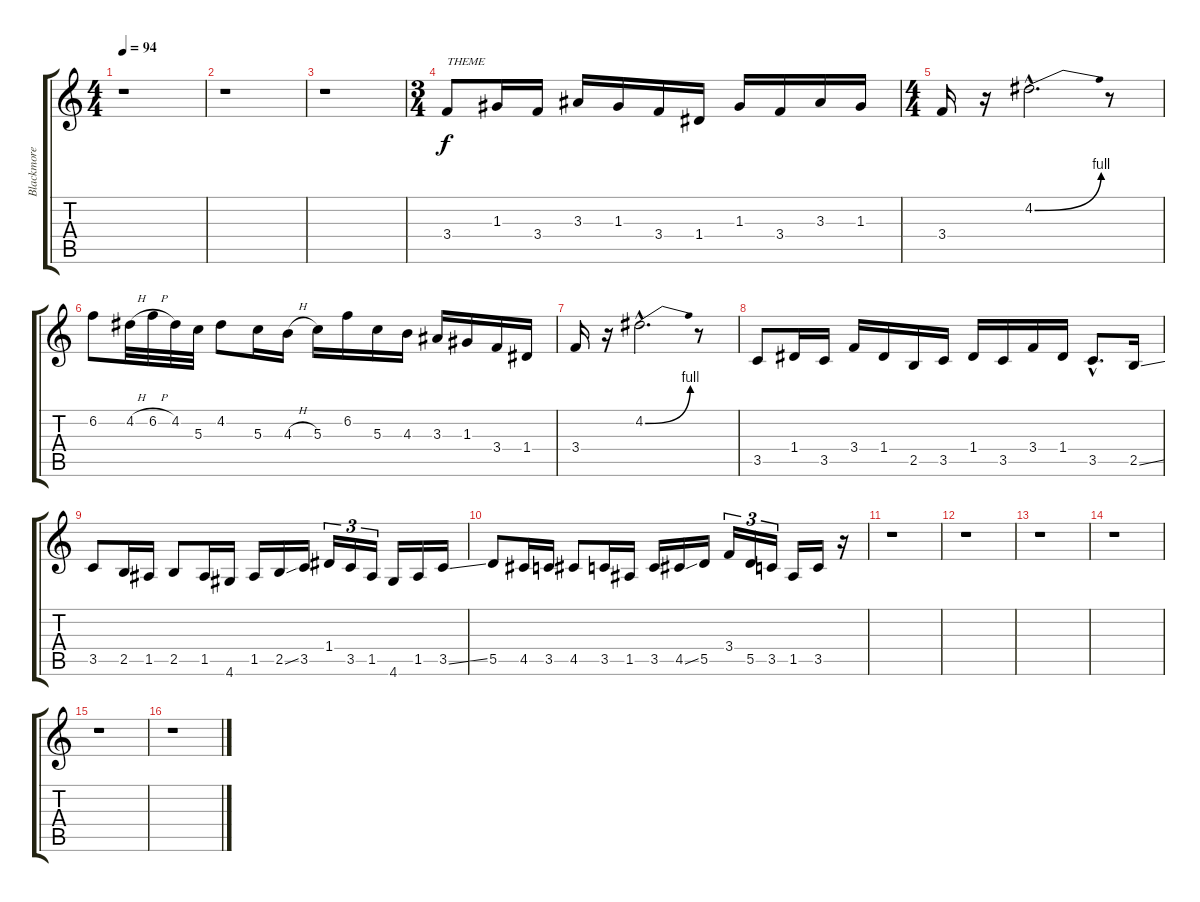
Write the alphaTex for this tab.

\track ("Blackmore Solo" "Blackmore ") {instrument overdrivenguitar}
\staff {score tabs}
\tuning (E4 B3 G3 D3 A2 E2) {hide}
\ts (4 4)
\tempo 94
\clef g2
\ks c
r.1{dy f} |
r.1 |
r.1 |
\ts (3 4)
3.4.8{txt "THEME"} 1.3.16 3.4.16 3.3.16 1.3.16 3.4.16 1.4.16 1.3.16 3.4.16 3.3.16 1.3.16 |
\ts (4 4)
3.4.16 r.16 4.2{be (bend 0 0 60 4) hac}.2{d} r.8 |
6.2.8 4.2{h}.32 6.2{h}.32 4.2.32 5.3.32 4.2.8 5.3.16 4.3{h}.16 5.3.16 6.2.16 5.3.16 4.3.16 3.3.16 1.3.16 3.4.16 1.4.16 |
3.4.16 r.16 4.2{be (bend 0 0 60 4) hac}.2{d} r.8 |
3.5.8 1.4.16 3.5.16 3.4.16 1.4.16 2.5.16 3.5.16 1.4.16 3.5.16 3.4.16 1.4.16 3.5{hac}.8{d} 2.5{ss}.16 |
3.5.8 2.5.16 1.5.16 2.5.8 1.5.16 4.6.16 1.5.16 2.5{ss}.16 3.5.16 1.4.16{tu (3 2)} 3.5.16{tu (3 2)} 1.5.16{tu (3 2)} 4.6.16 1.5.16 3.5{ss}.16 |
5.5.8 4.5.16 3.5.16 4.5.8 3.5.16 1.5.16 3.5.16 4.5{ss}.16 5.5.16 3.4.16{tu (3 2)} 5.5.16{tu (3 2)} 3.5.16{tu (3 2)} 1.5.16 3.5.16 r.16 |
r.1 |
r.1 |
r.1 |
r.1 |
r.1 |
r.1
